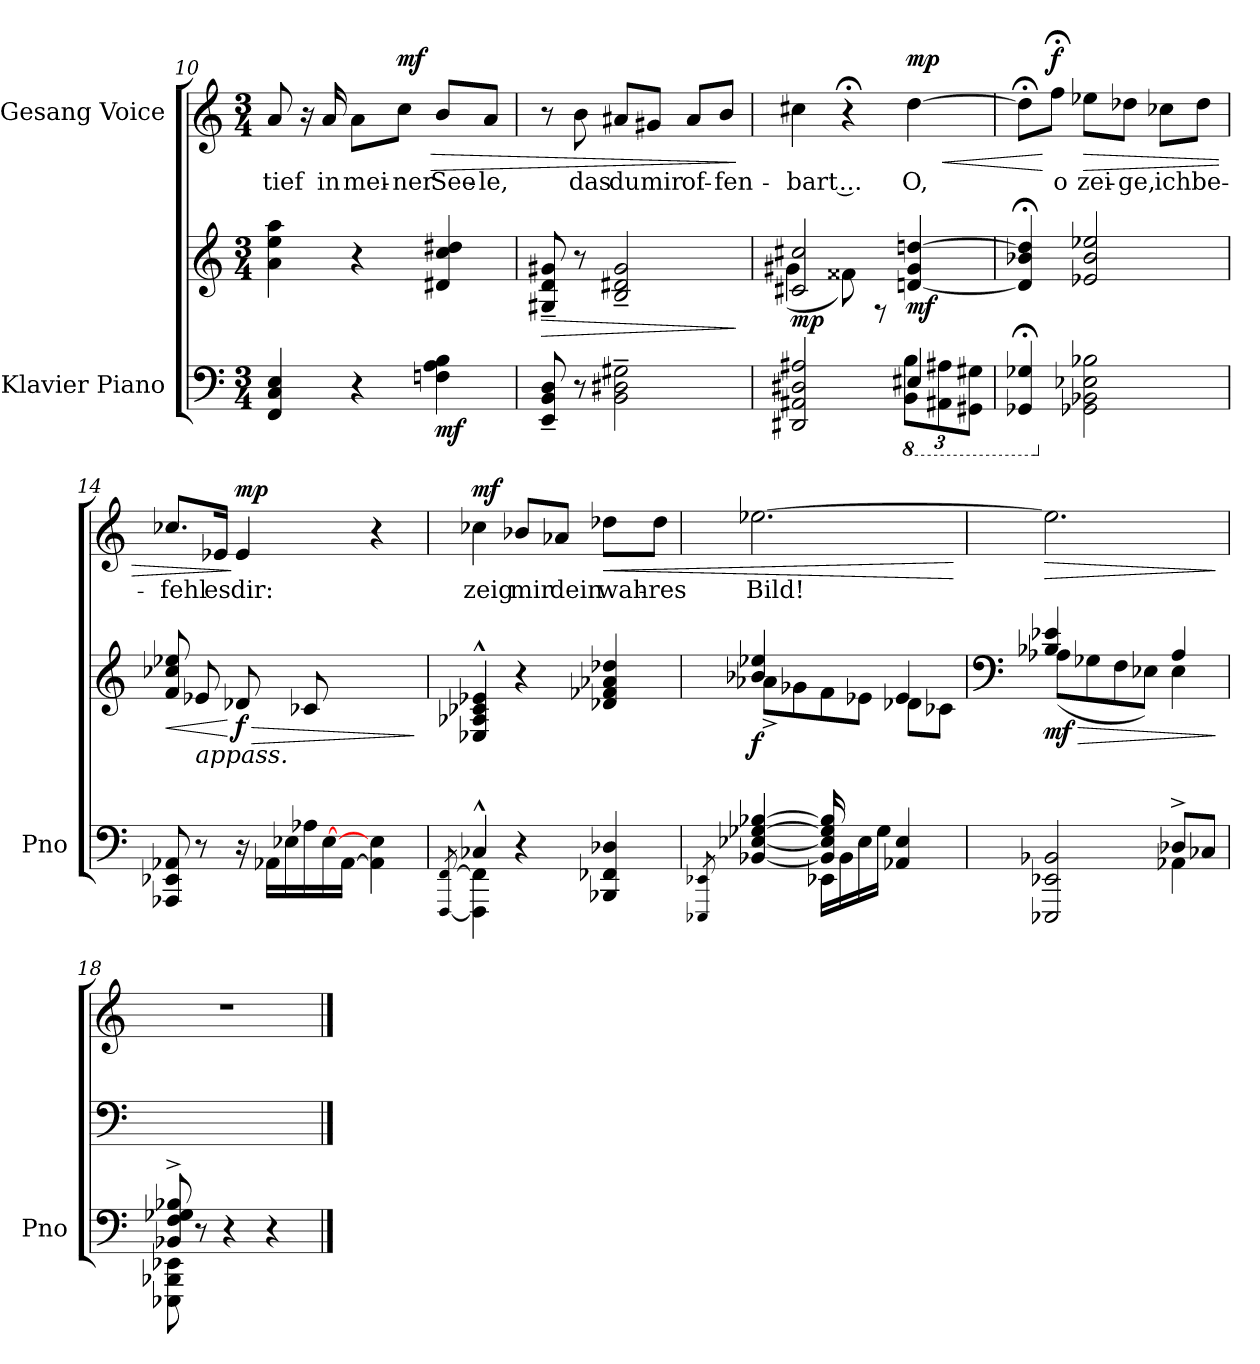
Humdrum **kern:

**kern	**kern	**dynam	**kern	**text	**dynam
*part2	*part2	*part2	*part1	*part1	*part1
*staff3	*staff2	*staff2/3	*staff1	*staff1	*staff1
*I"Klavier Piano	*	*	*I"Gesang Voice	*	*
*I'Pno	*	*	*	*	*
*clefF4	*clefG2	*	*clefG2	*	*
*k[]	*k[]	*	*k[]	*	*
*M3/4	*M3/4	*	*M3/4	*	*
=10	=10	=10	=10	=10	=10
!	!	!	!	!LO:LY:b	!
4FF/ 4C/ 4E/	4a\ 4ee\ 4aa\	.	8a/	tief	.
.	.	.	16r	.	.
!	!	!	!	!LO:LY:b	!
.	.	.	16a/	in	.
!	!	!	!	!LO:LY:b	!
4r	4r	.	8a\L	mei-	.
!	!	!	!	!LO:LY:b	!LO:HP:b
!	!	!	!	!	!LO:DY:n=1:a
.	.	.	8cc\J	-ner	> mf
!	!	!LO:DY:b=2	!	!LO:LY:b	!
4Fn\ 4A\ 4B\	4d#X/ 4cc/ 4dd#X/	mf	8b/L	See-	.
!	!	!	!	!LO:LY:b	!
.	.	.	8a/J	-le,	.
!!LO:LB:g=z
=11	=11	=11	=11	=11	=11
!	!	!LO:HP:b	!	!	!
8EE/~ 8BB/~ 8D/~	8G#X/~ 8d/~ 8g#X/~	>	8r	.	.
!	!	!	!	!LO:LY:b	!
8r	8r	.	8b\	das	.
!	!	!	!	!LO:LY:b	!
2BB\~ 2D#X\~ 2G#X\~	2B/~ 2d#X/~ 2g#/~	.	8a#X/L	du	.
!	!	!	!	!LO:LY:b	!
.	.	.	8g#X/J	mir	.
!	!	!	!	!LO:LY:b	!
.	.	.	8a#/L	of-	.
!	!	!	!	!LO:LY:b	!
.	.	.	8b/J	-fen-	.
.	.	]	.	.	]
=12	=12	=12	=12	=12	=12
*^	*^	*	*	*	*
!	!	!	!	!LO:DY:b	!	!LO:LY:b	!
2DD#X/ 2AA#X/ 2D#X/ 2A#X/	2ryy	2c#X/ 2cc#X/	(<4g#X\	mp	4cc#X\	-bart ...	.
.	.	.	8f##X\)	.	4r;<	.	.
.	.	.	8r	.	.	.	.
*8ba	*	*	*	*	*	*	*
*	*Xbrackettup	*	*	*	*	*	*
!	!	!	!	!LO:DY:b	!	!LO:LY:b	!LO:HP:b
!	!	!	!	!	!	!	!LO:DY:n=1:a
4EE#X/	12BBB\ 12BB\L	[4dn/ 4g#/ [4ddn/	4ryy	mf	[4dd\	O,	< mp
.	12AAA#X\ 12AA#X\	.	.	.	.	.	.
.	12GGG#X\ 12GG#X\J	.	.	.	.	.	.
*v	*v	*	*	*	*	*	*
*	*v	*v	*	*	*	*
=13	=13	=13	=13	=13	=13
4GGG-X/;< 4GG-X/;<	4d/];< 4b-X/;< 4dd/];<	.	8dd;<\L]	.	.
!	!	!	!	!LO:LY:b	!LO:DY:n=1:a
.	.	.	8ff;<\J	o	[ f
*X8ba	*	*	*	*	*
!	!	!	!	!LO:LY:b	!LO:HP:b
2GG-X\ 2BB-X\ 2E-X\ 2B-X\	2e-X/ 2b-/ 2ee-X/	.	8ee-X\L	zei-	>
!	!	!	!	!LO:LY:b	!
.	.	.	8dd-X\J	-ge,	.
!	!	!	!	!LO:LY:b	!
.	.	.	8cc-X\L	ich	.
!	!	!	!	!LO:LY:b	!
.	.	.	8dd-\J	be-	.
=14	=14	=14	=14	=14	=14
*^	*	*	*	*	*
!	!	!	!LO:HP:b	!	!LO:LY:b	!
2ryy	8AAA-X/ 8EE-X/ 8AA-X/	8f/ 8cc-X/ 8ee-X/	<	8.cc-X/L	-fehl	.
!	!	!LO:TX:b:i:t=appass.	!	!	!	!
.	8r	(>8e-X/L	.	.	.	.
!	!	!	!	!	!LO:LY:b	!
.	.	.	.	16e-X/Jk	es	.
*	*Xtuplet	*	*	*	*	*
!	!	!	!LO:HP:n=1:b	!	!LO:LY:b	!
!	!	!	!LO:DY:n=1:b	!	!	!LO:DY:n=1:a
.	24r	8d-X/	[ > f	4e-/	dir:	] mp
.	24AA-X\LL	.	.	.	.	.
.	24E-X\	.	.	.	.	.
.	24A-X\	8c-X/	.	.	.	.
.	[24E-\	.	.	.	.	.
.	[24AA-\JJ	.	.	.	.	.
8B-X/	4AA-\] 4E-\]	4ryy	.	4r	.	.
8A-X/J)	.	.	.	.	.	.
*v	*v	*	*	*	*	*
.	.	]	.	.	.
!!LO:LB:g=z
=15	=15	=15	=15	=15	=15
*^	*	*	*	*	*
.	[8qFFF/ [8qFF/	.	.	.	.	.
!	!	!	!	!	!LO:LY:b	!LO:DY:a
4C-X^^/	4FFF\] 4FF\]	4E-X/^^ 4A-X/^^ 4c-X/^^ 4e-X/^^	.	4cc-X\	zeig	mf
!	!	!	!	!	!LO:LY:b	!
4r	2ryy	4r	.	8b-X/L	mir	.
!	!	!	!	!	!LO:LY:b	!
.	.	.	.	8a-X/J	dein	.
!	!	!	!	!	!LO:LY:b	!LO:HP:b
4BBB-X/ 4FF-X/ 4D-X/	.	4d-X/ 4f-X/ 4a-X/ 4dd-X/	.	8dd-X\L	wah-	<
!	!	!	!	!	!LO:LY:b	!
.	.	.	.	8dd-\J	-res	.
=16	=16	=16	=16	=16	=16	=16
8qEEE-X/ 8qEE-X/	.	.	.	.	.	.
*	*	*^	*	*	*	*
!	!	!	!	!LO:DY:b	!	!LO:LY:b	!
[4BB-X/ [4E-X/ [4G-X/ [4B-X/	4ryy	4b-X/ 4ee-X/	8a-X^\L	f	[2.ee-X\	Bild!	.
.	.	.	8g-X\	.	.	.	.
16BB-/] 16E-/] 16G-/] 16B-/]	16EE-\LL	4ryy	8f\	.	.	.	.
16ryy	16BB-\	.	.	.	.	.	.
8ryy	16E-\	.	8e-X\J	.	.	.	.
.	16G-\JJ	.	.	.	.	.	.
4AA-X/ 4E-/	4ryy	4e-/	8d-X\L	.	.	.	.
.	.	.	8c-X\J	.	.	.	.
*v	*v	*	*	*	*	*	*
*	*v	*v	*	*	*	*
.	.	.	.	.	[
=17	=17	=17	=17	=17	=17
*	*clefF4	*	*	*	*
*	*	*	*MM70	*	*
*^	*	*	*	*	*
!	!	!	!LO:HP:b	!	!	!LO:HP:b
*	*	*^	*	*	*	*
!	!	!	!	!LO:DY:n=1:b	!	!	!
2EEE-X/ 2EE-X/ 2BB-X/	2ryy	4B-X/ 4e-X/	(<8A-X\L	> mf	2.ee-\]	.	>
.	.	.	8G-X\	.	.	.	.
.	.	4ryy	8F\	.	.	.	.
.	.	.	8E-X\J)	.	.	.	.
8D-X^/L	4AA-X\	4A-/	4E-\	.	.	.	.
8C-X/J	.	.	.	.	.	.	.
*v	*v	*	*	*	*	*	*
*	*v	*v	*	*	*	*
.	.	]	.	.	]
=18	=18	=18	=18	=18	=18
*^	*	*	*	*	*
8BB-X/^ 8F/^ 8G-X/^ 8B-X/^	8EEE-X\ 8BBB-X\ 8EE-X\	8ryy	.	2.r	.	.
2ryy	8r	8ryy	.	.	.	.
.	4r	4ryy	.	.	.	.
.	4r	4ryy	.	.	.	.
8ryy	.	.	.	.	.	.
*v	*v	*	*	*	*	*
==	==	==	==	==	==
*-	*-	*-	*-	*-	*-
